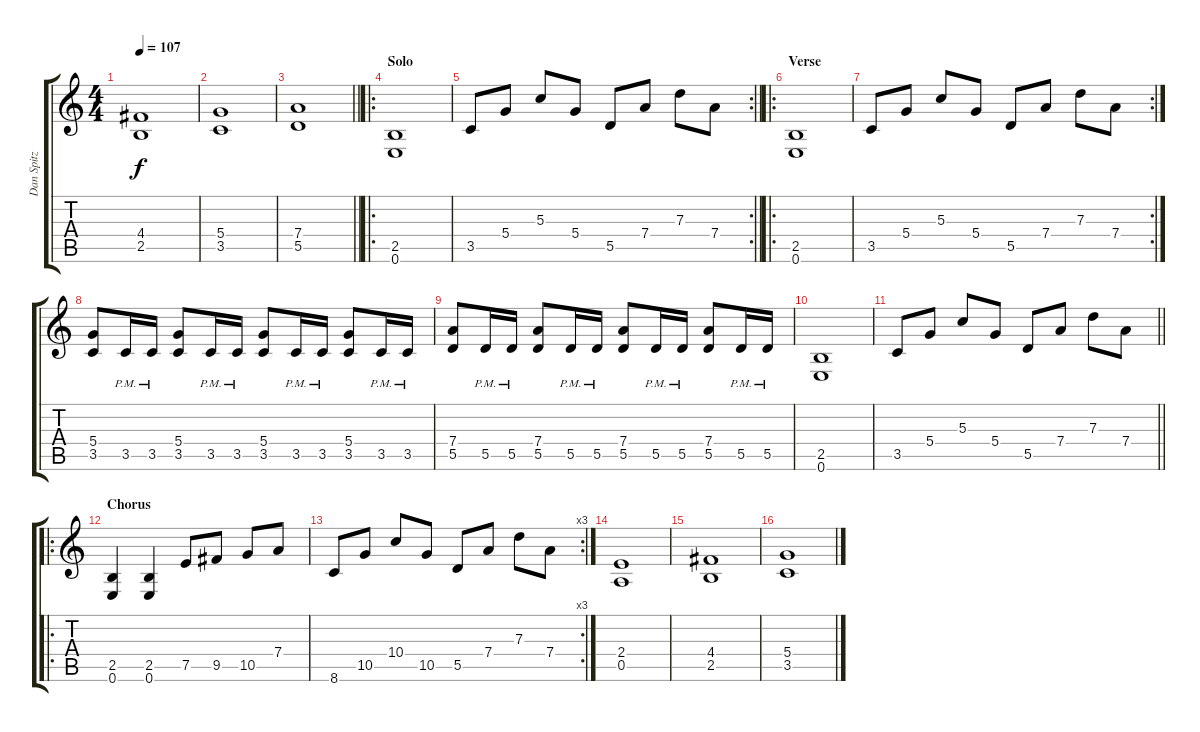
\track ("Dan Spitz" "Dan Spitz") {instrument distortionguitar}
\staff {score tabs}
\tuning (E4 B3 G3 D3 A2 E2) {hide}
\ts (4 4)
\tempo 107
\clef g2
\ks c
(4.4 2.5).1{dy f} |
(5.4 3.5).1 |
\barLineRight lightlight
(7.4 5.5).1 |
\ro
\section ("" "Solo")
(2.5 0.6).1 |
\rc 2
\barLineRight lightlight
3.5.8 5.4.8 5.3.8 5.4.8 5.5.8 7.4.8 7.3.8 7.4.8 |
\ro
\section ("" "Verse")
(2.5 0.6).1 |
\rc 2
3.5.8 5.4.8 5.3.8 5.4.8 5.5.8 7.4.8 7.3.8 7.4.8 |
(5.4 3.5).8 3.5{pm}.16 3.5{pm}.16 (5.4 3.5).8 3.5{pm}.16 3.5{pm}.16 (5.4 3.5).8 3.5{pm}.16 3.5{pm}.16 (5.4 3.5).8 3.5{pm}.16 3.5{pm}.16 |
(7.4 5.5).8 5.5{pm}.16 5.5{pm}.16 (7.4 5.5).8 5.5{pm}.16 5.5{pm}.16 (7.4 5.5).8 5.5{pm}.16 5.5{pm}.16 (7.4 5.5).8 5.5{pm}.16 5.5{pm}.16 |
(2.5 0.6).1 |
\barLineRight lightlight
3.5.8 5.4.8 5.3.8 5.4.8 5.5.8 7.4.8 7.3.8 7.4.8 |
\ro
\section ("" "Chorus")
(2.5 0.6).4 (2.5 0.6).4 7.5.8 9.5.8 10.5.8 7.4.8 |
\rc 3
8.6.8 10.5.8 10.4.8 10.5.8 5.5.8 7.4.8 7.3.8 7.4.8 |
(2.4 0.5).1 |
(4.4 2.5).1 |
(5.4 3.5).1
